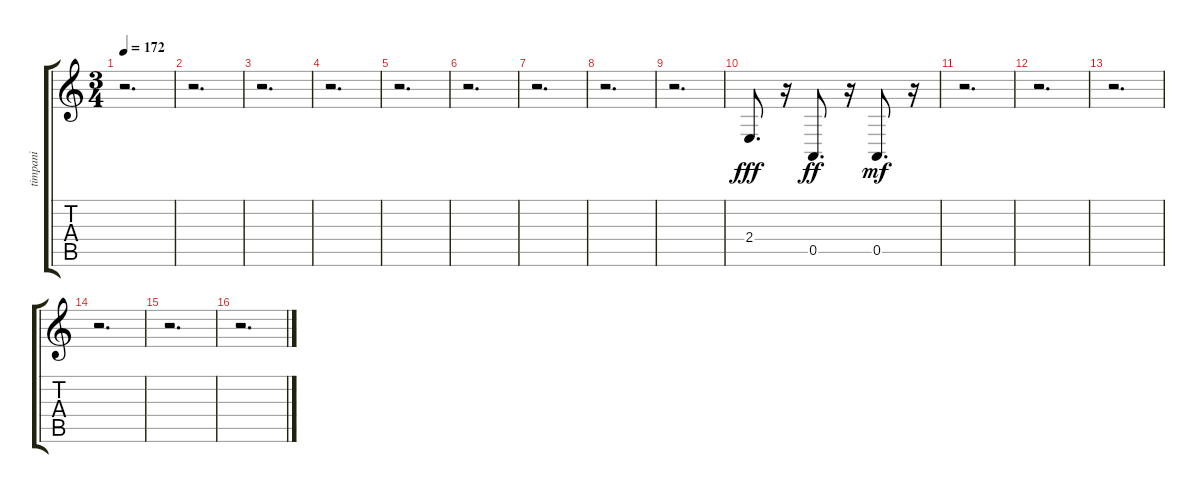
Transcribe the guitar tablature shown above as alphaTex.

\track ("timpani " "timpani ") {instrument stringensemble1}
\staff {score tabs}
\tuning (E4 B3 G3 D3 A2 E2) {hide}
\ts (3 4)
\tempo 172
\clef g2
\ks c
r.2{d dy f} |
r.2{d} |
r.2{d} |
r.2{d} |
r.2{d} |
r.2{d} |
r.2{d} |
r.2{d} |
r.2{d} |
2.4.8{d dy fff} r.16 0.5.8{d dy ff} r.16 0.5.8{d dy mf} r.16 |
r.2{d} |
r.2{d} |
r.2{d} |
r.2{d} |
r.2{d} |
r.2{d}
